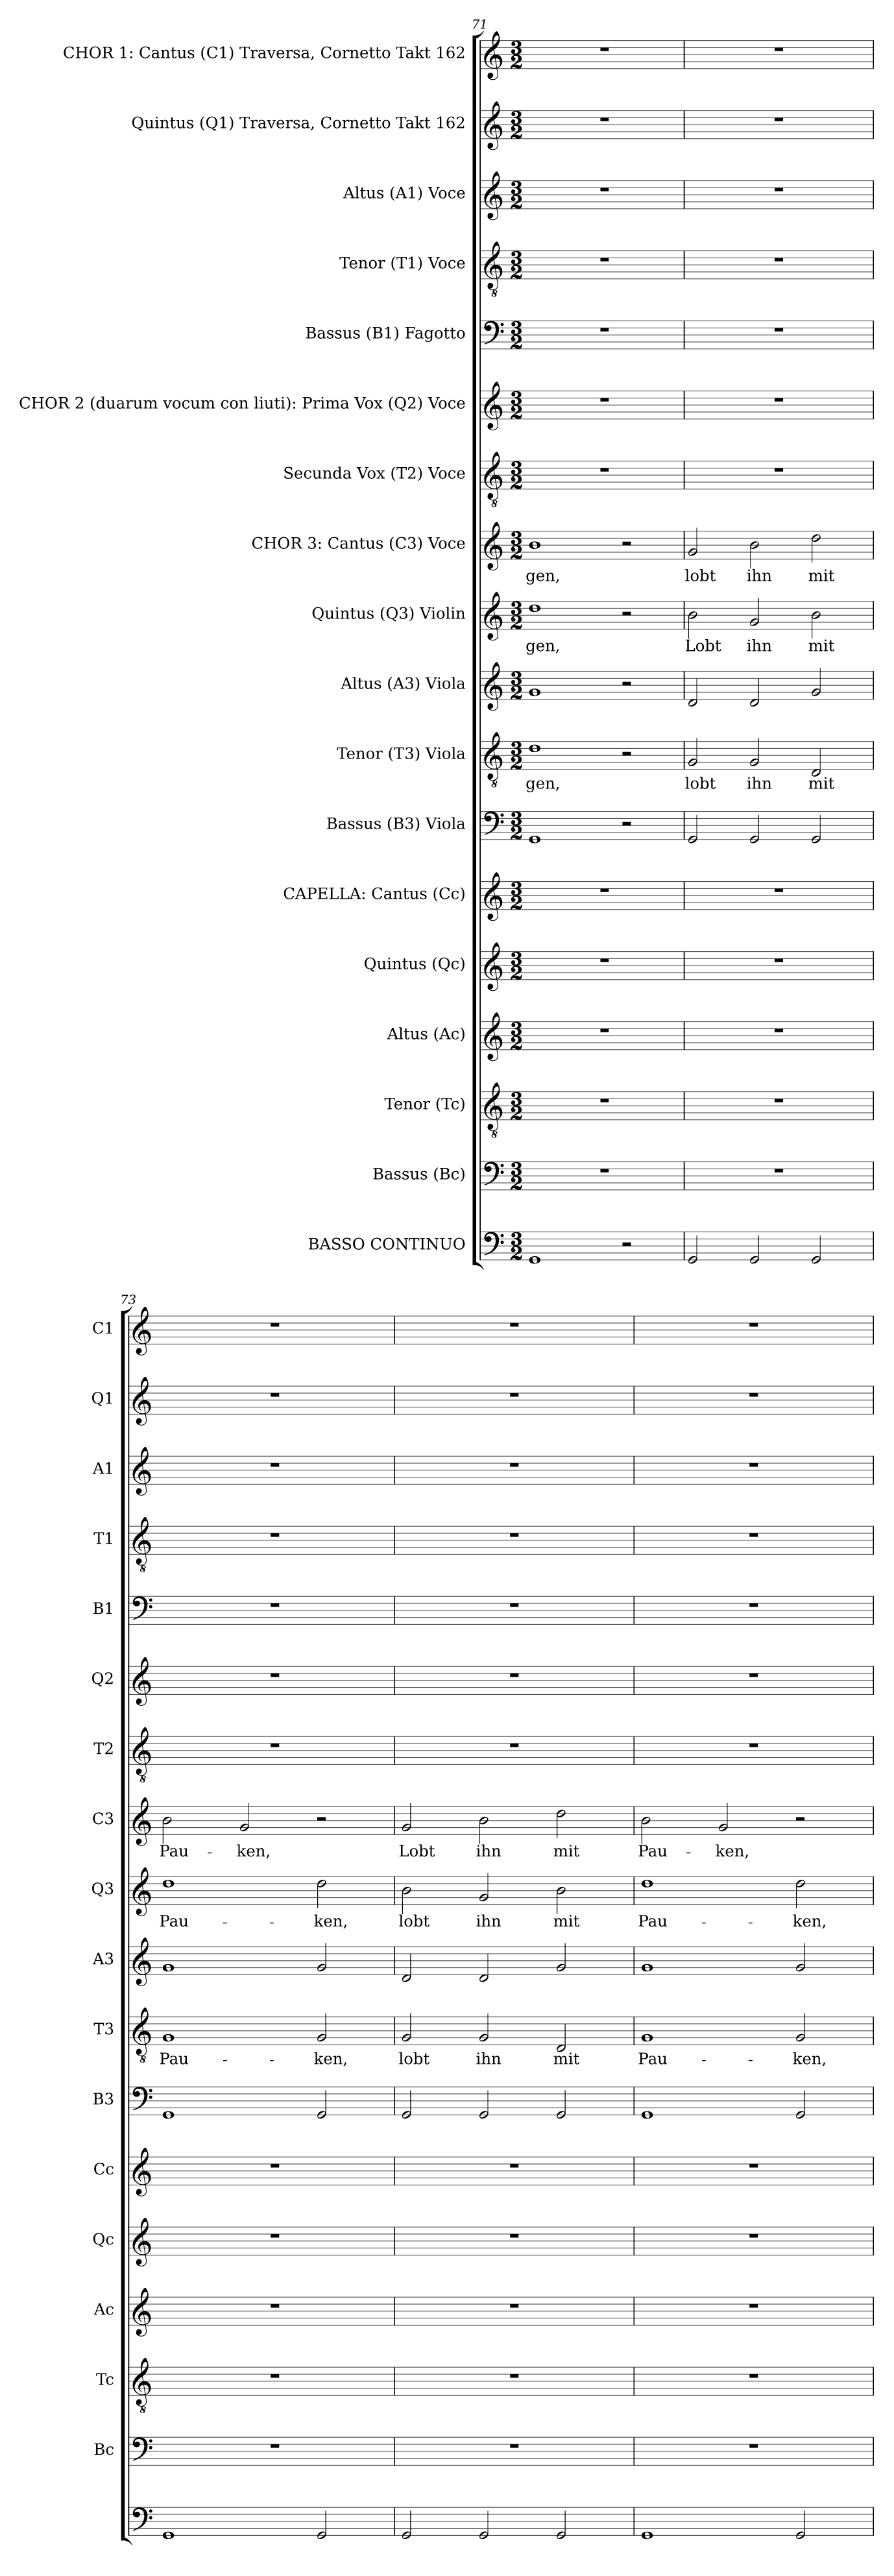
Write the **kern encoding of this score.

**kern	**kern	**kern	**kern	**kern	**kern	**kern	**kern	**text	**kern	**kern	**text	**kern	**text	**kern	**kern	**kern	**kern	**kern	**kern	**kern
*part18	*part17	*part16	*part15	*part14	*part13	*part12	*part11	*part11	*part10	*part9	*part9	*part8	*part8	*part7	*part6	*part5	*part4	*part3	*part2	*part1
*staff18	*staff17	*staff16	*staff15	*staff14	*staff13	*staff12	*staff11	*staff11	*staff10	*staff9	*staff9	*staff8	*staff8	*staff7	*staff6	*staff5	*staff4	*staff3	*staff2	*staff1
*I"BASSO CONTINUO	*I"Bassus (Bc)	*I"Tenor (Tc)	*I"Altus (Ac)	*I"Quintus (Qc)	*I"CAPELLA: Cantus (Cc)	*I"Bassus (B3) Viola	*I"Tenor (T3) Viola	*	*I"Altus (A3) Viola	*I"Quintus (Q3) Violin	*	*I"CHOR 3: Cantus (C3) Voce	*	*I"Secunda Vox (T2) Voce	*I"CHOR 2 (duarum vocum con liuti): Prima Vox  (Q2) Voce	*I"Bassus (B1) Fagotto	*I"Tenor (T1) Voce	*I"Altus (A1) Voce	*I"Quintus (Q1) Traversa, Cornetto Takt 162	*I"CHOR 1: Cantus (C1) Traversa, Cornetto Takt 162
*	*I'Bc	*I'Tc	*I'Ac	*I'Qc	*I'Cc	*I'B3	*I'T3	*	*I'A3	*I'Q3	*	*I'C3	*	*I'T2	*I'Q2	*I'B1	*I'T1	*I'A1	*I'Q1	*I'C1
*clefF4	*clefF4	*clefGv2	*clefG2	*clefG2	*clefG2	*clefF4	*clefGv2	*	*clefG2	*clefG2	*	*clefG2	*	*clefGv2	*clefG2	*clefF4	*clefGv2	*clefG2	*clefG2	*clefG2
*	*	*	*	*	*	*	*	*	*	*	*	*	*	*	*	*	*	*	*	*ITrd-7c-12
*k[]	*k[]	*k[]	*k[]	*k[]	*k[]	*k[]	*k[]	*	*k[]	*k[]	*	*k[]	*	*k[]	*k[]	*k[]	*k[]	*k[]	*k[]	*k[]
*M3/2	*M3/2	*M3/2	*M3/2	*M3/2	*M3/2	*M3/2	*M3/2	*	*M3/2	*M3/2	*	*M3/2	*	*M3/2	*M3/2	*M3/2	*M3/2	*M3/2	*M3/2	*M3/2
=71	=71	=71	=71	=71	=71	=71	=71	=71	=71	=71	=71	=71	=71	=71	=71	=71	=71	=71	=71	=71
1GG	1.r	1.r	1.r	1.r	1.r	1GG	1d	gen,	1g	1dd	gen,	1b	gen,	1.r	1.r	1.r	1.r	1.r	1.r	1.r
2r	.	.	.	.	.	2r	2r	.	2r	2r	.	2r	.	.	.	.	.	.	.	.
!!LO:PB:g=z
=72	=72	=72	=72	=72	=72	=72	=72	=72	=72	=72	=72	=72	=72	=72	=72	=72	=72	=72	=72	=72
2GG/	1.r	1.r	1.r	1.r	1.r	2GG/	2G/	lobt	2d/	2b\	Lobt	2g/	lobt	1.r	1.r	1.r	1.r	1.r	1.r	1.r
2GG/	.	.	.	.	.	2GG/	2G/	ihn	2d/	2g/	ihn	2b\	ihn	.	.	.	.	.	.	.
2GG/	.	.	.	.	.	2GG/	2D/	mit	2g/	2b\	mit	2dd\	mit	.	.	.	.	.	.	.
=73	=73	=73	=73	=73	=73	=73	=73	=73	=73	=73	=73	=73	=73	=73	=73	=73	=73	=73	=73	=73
1GG	1.r	1.r	1.r	1.r	1.r	1GG	1G	Pau-	1g	1dd	Pau-	2b\	Pau-	1.r	1.r	1.r	1.r	1.r	1.r	1.r
.	.	.	.	.	.	.	.	.	.	.	.	2g/	ken,	.	.	.	.	.	.	.
2GG/	.	.	.	.	.	2GG/	2G/	ken,	2g/	2dd\	ken,	2r	.	.	.	.	.	.	.	.
=74	=74	=74	=74	=74	=74	=74	=74	=74	=74	=74	=74	=74	=74	=74	=74	=74	=74	=74	=74	=74
2GG/	1.r	1.r	1.r	1.r	1.r	2GG/	2G/	lobt	2d/	2b\	lobt	2g/	Lobt	1.r	1.r	1.r	1.r	1.r	1.r	1.r
2GG/	.	.	.	.	.	2GG/	2G/	ihn	2d/	2g/	ihn	2b\	ihn	.	.	.	.	.	.	.
2GG/	.	.	.	.	.	2GG/	2D/	mit	2g/	2b\	mit	2dd\	mit	.	.	.	.	.	.	.
=75	=75	=75	=75	=75	=75	=75	=75	=75	=75	=75	=75	=75	=75	=75	=75	=75	=75	=75	=75	=75
1GG	1.r	1.r	1.r	1.r	1.r	1GG	1G	Pau-	1g	1dd	Pau-	2b\	Pau-	1.r	1.r	1.r	1.r	1.r	1.r	1.r
.	.	.	.	.	.	.	.	.	.	.	.	2g/	ken,	.	.	.	.	.	.	.
2GG/	.	.	.	.	.	2GG/	2G/	ken,	2g/	2dd\	ken,	2r	.	.	.	.	.	.	.	.
=	=	=	=	=	=	=	=	=	=	=	=	=	=	=	=	=	=	=	=	=
*-	*-	*-	*-	*-	*-	*-	*-	*-	*-	*-	*-	*-	*-	*-	*-	*-	*-	*-	*-	*-
